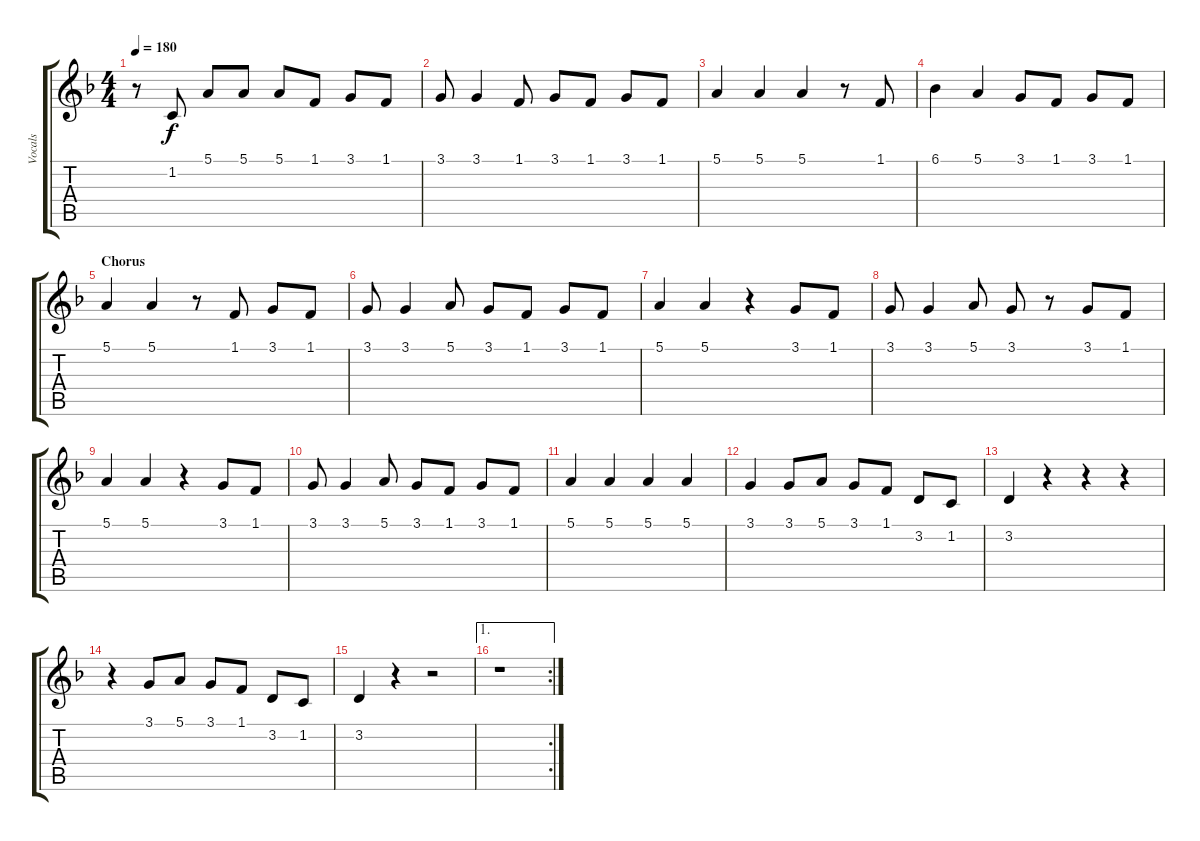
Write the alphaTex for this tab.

\track ("Vocals" "Vocals") {instrument trombone}
\staff {score tabs}
\tuning (E4 B3 G3 D3 A2 E2) {hide}
\ts (4 4)
\tempo 180
\clef g2
\ks f
r.8{dy f} 1.2.8 5.1.8 5.1.8 5.1.8 1.1.8 3.1.8 1.1.8 |
3.1.8 3.1.4 1.1.8 3.1.8 1.1.8 3.1.8 1.1.8 |
5.1.4 5.1.4 5.1.4 r.8 1.1.8 |
6.1.4 5.1.4 3.1.8 1.1.8 3.1.8 1.1.8 |
\section ("" "Chorus")
5.1.4 5.1.4 r.8 1.1.8 3.1.8 1.1.8 |
3.1.8 3.1.4 5.1.8 3.1.8 1.1.8 3.1.8 1.1.8 |
5.1.4 5.1.4 r.4 3.1.8 1.1.8 |
3.1.8 3.1.4 5.1.8 3.1.8 r.8 3.1.8 1.1.8 |
5.1.4 5.1.4 r.4 3.1.8 1.1.8 |
3.1.8 3.1.4 5.1.8 3.1.8 1.1.8 3.1.8 1.1.8 |
5.1.4 5.1.4 5.1.4 5.1.4 |
3.1.4 3.1.8 5.1.8 3.1.8 1.1.8 3.2.8 1.2.8 |
3.2.4 r.4 r.4 r.4 |
r.4 3.1.8 5.1.8 3.1.8 1.1.8 3.2.8 1.2.8 |
3.2.4 r.4 r.2 |
\ae 1
\rc 2
r.1
